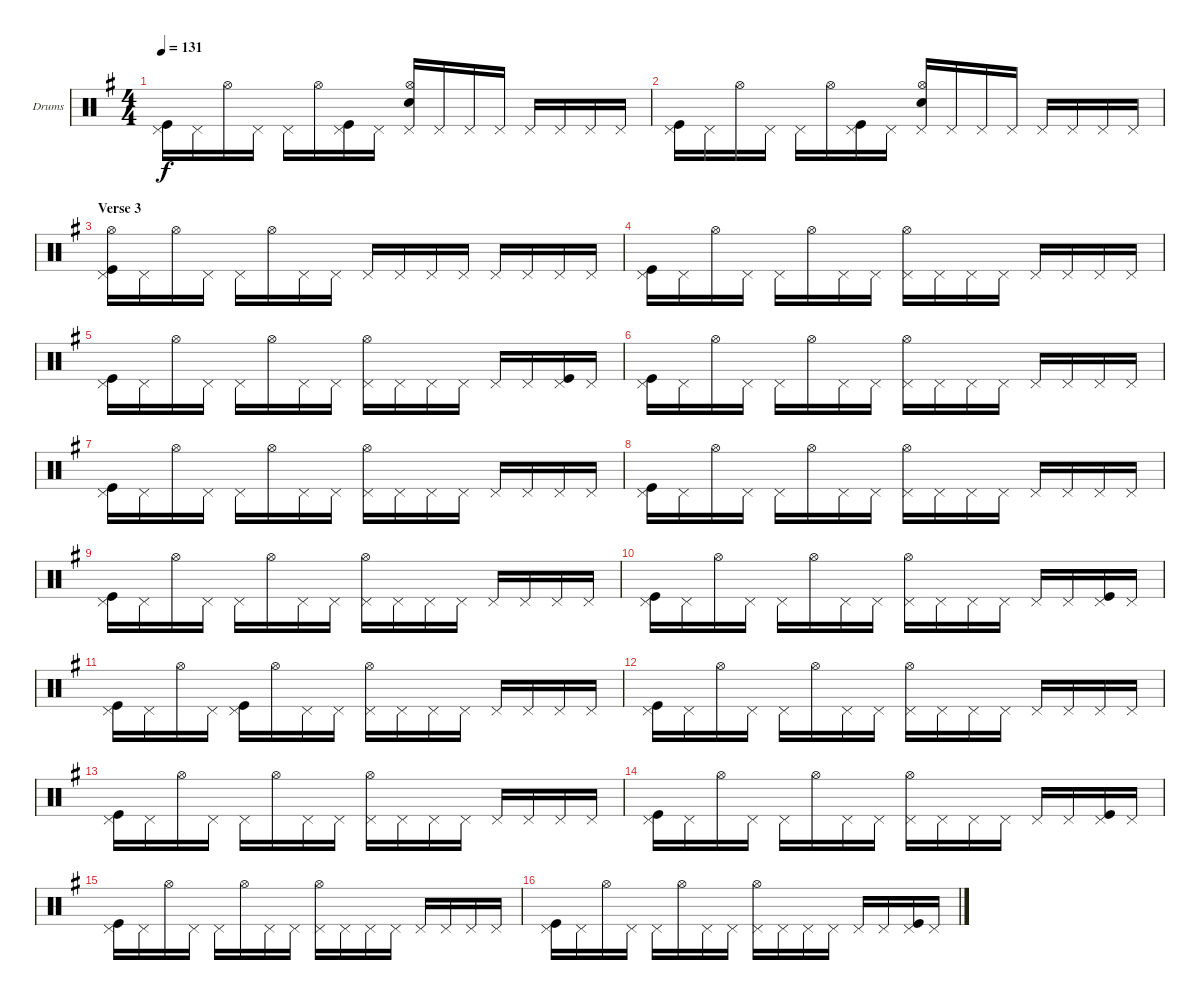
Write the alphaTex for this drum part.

\bracketExtendMode groupsimilarinstruments
\firstSystemTrackNameOrientation horizontal
\otherSystemsTrackNameOrientation horizontal
\track ("Drumkit" "Drums") {instrument percussion}
\staff {score}
\articulation defaults
\ts (4 4)
\tempo 131
\clef neutral
\ks g
("Pedal Hi-Hat (hit)" "Kick (hit)").16{dy f} "Pedal Hi-Hat (hit)".16 "Hi-Hat (open)".16 "Pedal Hi-Hat (hit)".16 "Pedal Hi-Hat (hit)".16 "Hi-Hat (open)".16 ("Pedal Hi-Hat (hit)" "Kick (hit)").16 "Pedal Hi-Hat (hit)".16 ("Pedal Hi-Hat (hit)" "Hi-Hat (open)" "Snare (hit) 2").16 "Pedal Hi-Hat (hit)".16 "Pedal Hi-Hat (hit)".16 "Pedal Hi-Hat (hit)".16 "Pedal Hi-Hat (hit)".16 "Pedal Hi-Hat (hit)".16 "Pedal Hi-Hat (hit)".16 "Pedal Hi-Hat (hit)".16 |
("Pedal Hi-Hat (hit)" "Kick (hit)").16 "Pedal Hi-Hat (hit)".16 "Hi-Hat (open)".16 "Pedal Hi-Hat (hit)".16 "Pedal Hi-Hat (hit)".16 "Hi-Hat (open)".16 ("Pedal Hi-Hat (hit)" "Kick (hit)").16 "Pedal Hi-Hat (hit)".16 ("Pedal Hi-Hat (hit)" "Hi-Hat (open)" "Snare (hit) 2").16 "Pedal Hi-Hat (hit)".16 "Pedal Hi-Hat (hit)".16 "Pedal Hi-Hat (hit)".16 "Pedal Hi-Hat (hit)".16 "Pedal Hi-Hat (hit)".16 "Pedal Hi-Hat (hit)".16 "Pedal Hi-Hat (hit)".16 |
\section ("" "Verse 3")
("Pedal Hi-Hat (hit)" "Hi-Hat (open)" "Kick (hit)").16 "Pedal Hi-Hat (hit)".16 "Hi-Hat (open)".16 "Pedal Hi-Hat (hit)".16 "Pedal Hi-Hat (hit)".16 "Hi-Hat (open)".16 "Pedal Hi-Hat (hit)".16 "Pedal Hi-Hat (hit)".16 "Pedal Hi-Hat (hit)".16 "Pedal Hi-Hat (hit)".16 "Pedal Hi-Hat (hit)".16 "Pedal Hi-Hat (hit)".16 "Pedal Hi-Hat (hit)".16 "Pedal Hi-Hat (hit)".16 "Pedal Hi-Hat (hit)".16 "Pedal Hi-Hat (hit)".16 |
("Pedal Hi-Hat (hit)" "Kick (hit)").16 "Pedal Hi-Hat (hit)".16 "Hi-Hat (open)".16 "Pedal Hi-Hat (hit)".16 "Pedal Hi-Hat (hit)".16 "Hi-Hat (open)".16 "Pedal Hi-Hat (hit)".16 "Pedal Hi-Hat (hit)".16 ("Pedal Hi-Hat (hit)" "Hi-Hat (open)").16 "Pedal Hi-Hat (hit)".16 "Pedal Hi-Hat (hit)".16 "Pedal Hi-Hat (hit)".16 "Pedal Hi-Hat (hit)".16 "Pedal Hi-Hat (hit)".16 "Pedal Hi-Hat (hit)".16 "Pedal Hi-Hat (hit)".16 |
("Pedal Hi-Hat (hit)" "Kick (hit)").16 "Pedal Hi-Hat (hit)".16 "Hi-Hat (open)".16 "Pedal Hi-Hat (hit)".16 "Pedal Hi-Hat (hit)".16 "Hi-Hat (open)".16 "Pedal Hi-Hat (hit)".16 "Pedal Hi-Hat (hit)".16 ("Pedal Hi-Hat (hit)" "Hi-Hat (open)").16 "Pedal Hi-Hat (hit)".16 "Pedal Hi-Hat (hit)".16 "Pedal Hi-Hat (hit)".16 "Pedal Hi-Hat (hit)".16 "Pedal Hi-Hat (hit)".16 ("Pedal Hi-Hat (hit)" "Kick (hit)").16 "Pedal Hi-Hat (hit)".16 |
("Pedal Hi-Hat (hit)" "Kick (hit)").16 "Pedal Hi-Hat (hit)".16 "Hi-Hat (open)".16 "Pedal Hi-Hat (hit)".16 "Pedal Hi-Hat (hit)".16 "Hi-Hat (open)".16 "Pedal Hi-Hat (hit)".16 "Pedal Hi-Hat (hit)".16 ("Pedal Hi-Hat (hit)" "Hi-Hat (open)").16 "Pedal Hi-Hat (hit)".16 "Pedal Hi-Hat (hit)".16 "Pedal Hi-Hat (hit)".16 "Pedal Hi-Hat (hit)".16 "Pedal Hi-Hat (hit)".16 "Pedal Hi-Hat (hit)".16 "Pedal Hi-Hat (hit)".16 |
("Pedal Hi-Hat (hit)" "Kick (hit)").16 "Pedal Hi-Hat (hit)".16 "Hi-Hat (open)".16 "Pedal Hi-Hat (hit)".16 "Pedal Hi-Hat (hit)".16 "Hi-Hat (open)".16 "Pedal Hi-Hat (hit)".16 "Pedal Hi-Hat (hit)".16 ("Pedal Hi-Hat (hit)" "Hi-Hat (open)").16 "Pedal Hi-Hat (hit)".16 "Pedal Hi-Hat (hit)".16 "Pedal Hi-Hat (hit)".16 "Pedal Hi-Hat (hit)".16 "Pedal Hi-Hat (hit)".16 "Pedal Hi-Hat (hit)".16 "Pedal Hi-Hat (hit)".16 |
("Pedal Hi-Hat (hit)" "Kick (hit)").16 "Pedal Hi-Hat (hit)".16 "Hi-Hat (open)".16 "Pedal Hi-Hat (hit)".16 "Pedal Hi-Hat (hit)".16 "Hi-Hat (open)".16 "Pedal Hi-Hat (hit)".16 "Pedal Hi-Hat (hit)".16 ("Pedal Hi-Hat (hit)" "Hi-Hat (open)").16 "Pedal Hi-Hat (hit)".16 "Pedal Hi-Hat (hit)".16 "Pedal Hi-Hat (hit)".16 "Pedal Hi-Hat (hit)".16 "Pedal Hi-Hat (hit)".16 "Pedal Hi-Hat (hit)".16 "Pedal Hi-Hat (hit)".16 |
("Pedal Hi-Hat (hit)" "Kick (hit)").16 "Pedal Hi-Hat (hit)".16 "Hi-Hat (open)".16 "Pedal Hi-Hat (hit)".16 "Pedal Hi-Hat (hit)".16 "Hi-Hat (open)".16 "Pedal Hi-Hat (hit)".16 "Pedal Hi-Hat (hit)".16 ("Pedal Hi-Hat (hit)" "Hi-Hat (open)").16 "Pedal Hi-Hat (hit)".16 "Pedal Hi-Hat (hit)".16 "Pedal Hi-Hat (hit)".16 "Pedal Hi-Hat (hit)".16 "Pedal Hi-Hat (hit)".16 "Pedal Hi-Hat (hit)".16 "Pedal Hi-Hat (hit)".16 |
("Pedal Hi-Hat (hit)" "Kick (hit)").16 "Pedal Hi-Hat (hit)".16 "Hi-Hat (open)".16 "Pedal Hi-Hat (hit)".16 "Pedal Hi-Hat (hit)".16 "Hi-Hat (open)".16 "Pedal Hi-Hat (hit)".16 "Pedal Hi-Hat (hit)".16 ("Pedal Hi-Hat (hit)" "Hi-Hat (open)").16 "Pedal Hi-Hat (hit)".16 "Pedal Hi-Hat (hit)".16 "Pedal Hi-Hat (hit)".16 "Pedal Hi-Hat (hit)".16 "Pedal Hi-Hat (hit)".16 ("Pedal Hi-Hat (hit)" "Kick (hit)").16 "Pedal Hi-Hat (hit)".16 |
("Pedal Hi-Hat (hit)" "Kick (hit)").16 "Pedal Hi-Hat (hit)".16 "Hi-Hat (open)".16 "Pedal Hi-Hat (hit)".16 ("Pedal Hi-Hat (hit)" "Kick (hit)").16 "Hi-Hat (open)".16 "Pedal Hi-Hat (hit)".16 "Pedal Hi-Hat (hit)".16 ("Pedal Hi-Hat (hit)" "Hi-Hat (open)").16 "Pedal Hi-Hat (hit)".16 "Pedal Hi-Hat (hit)".16 "Pedal Hi-Hat (hit)".16 "Pedal Hi-Hat (hit)".16 "Pedal Hi-Hat (hit)".16 "Pedal Hi-Hat (hit)".16 "Pedal Hi-Hat (hit)".16 |
("Pedal Hi-Hat (hit)" "Kick (hit)").16 "Pedal Hi-Hat (hit)".16 "Hi-Hat (open)".16 "Pedal Hi-Hat (hit)".16 "Pedal Hi-Hat (hit)".16 "Hi-Hat (open)".16 "Pedal Hi-Hat (hit)".16 "Pedal Hi-Hat (hit)".16 ("Pedal Hi-Hat (hit)" "Hi-Hat (open)").16 "Pedal Hi-Hat (hit)".16 "Pedal Hi-Hat (hit)".16 "Pedal Hi-Hat (hit)".16 "Pedal Hi-Hat (hit)".16 "Pedal Hi-Hat (hit)".16 "Pedal Hi-Hat (hit)".16 "Pedal Hi-Hat (hit)".16 |
("Pedal Hi-Hat (hit)" "Kick (hit)").16 "Pedal Hi-Hat (hit)".16 "Hi-Hat (open)".16 "Pedal Hi-Hat (hit)".16 "Pedal Hi-Hat (hit)".16 "Hi-Hat (open)".16 "Pedal Hi-Hat (hit)".16 "Pedal Hi-Hat (hit)".16 ("Pedal Hi-Hat (hit)" "Hi-Hat (open)").16 "Pedal Hi-Hat (hit)".16 "Pedal Hi-Hat (hit)".16 "Pedal Hi-Hat (hit)".16 "Pedal Hi-Hat (hit)".16 "Pedal Hi-Hat (hit)".16 "Pedal Hi-Hat (hit)".16 "Pedal Hi-Hat (hit)".16 |
("Pedal Hi-Hat (hit)" "Kick (hit)").16 "Pedal Hi-Hat (hit)".16 "Hi-Hat (open)".16 "Pedal Hi-Hat (hit)".16 "Pedal Hi-Hat (hit)".16 "Hi-Hat (open)".16 "Pedal Hi-Hat (hit)".16 "Pedal Hi-Hat (hit)".16 ("Pedal Hi-Hat (hit)" "Hi-Hat (open)").16 "Pedal Hi-Hat (hit)".16 "Pedal Hi-Hat (hit)".16 "Pedal Hi-Hat (hit)".16 "Pedal Hi-Hat (hit)".16 "Pedal Hi-Hat (hit)".16 ("Pedal Hi-Hat (hit)" "Kick (hit)").16 "Pedal Hi-Hat (hit)".16 |
("Pedal Hi-Hat (hit)" "Kick (hit)").16 "Pedal Hi-Hat (hit)".16 "Hi-Hat (open)".16 "Pedal Hi-Hat (hit)".16 "Pedal Hi-Hat (hit)".16 "Hi-Hat (open)".16 "Pedal Hi-Hat (hit)".16 "Pedal Hi-Hat (hit)".16 ("Pedal Hi-Hat (hit)" "Hi-Hat (open)").16 "Pedal Hi-Hat (hit)".16 "Pedal Hi-Hat (hit)".16 "Pedal Hi-Hat (hit)".16 "Pedal Hi-Hat (hit)".16 "Pedal Hi-Hat (hit)".16 "Pedal Hi-Hat (hit)".16 "Pedal Hi-Hat (hit)".16 |
("Pedal Hi-Hat (hit)" "Kick (hit)").16 "Pedal Hi-Hat (hit)".16 "Hi-Hat (open)".16 "Pedal Hi-Hat (hit)".16 "Pedal Hi-Hat (hit)".16 "Hi-Hat (open)".16 "Pedal Hi-Hat (hit)".16 "Pedal Hi-Hat (hit)".16 ("Pedal Hi-Hat (hit)" "Hi-Hat (open)").16 "Pedal Hi-Hat (hit)".16 "Pedal Hi-Hat (hit)".16 "Pedal Hi-Hat (hit)".16 "Pedal Hi-Hat (hit)".16 "Pedal Hi-Hat (hit)".16 ("Pedal Hi-Hat (hit)" "Kick (hit)").16 "Pedal Hi-Hat (hit)".16
